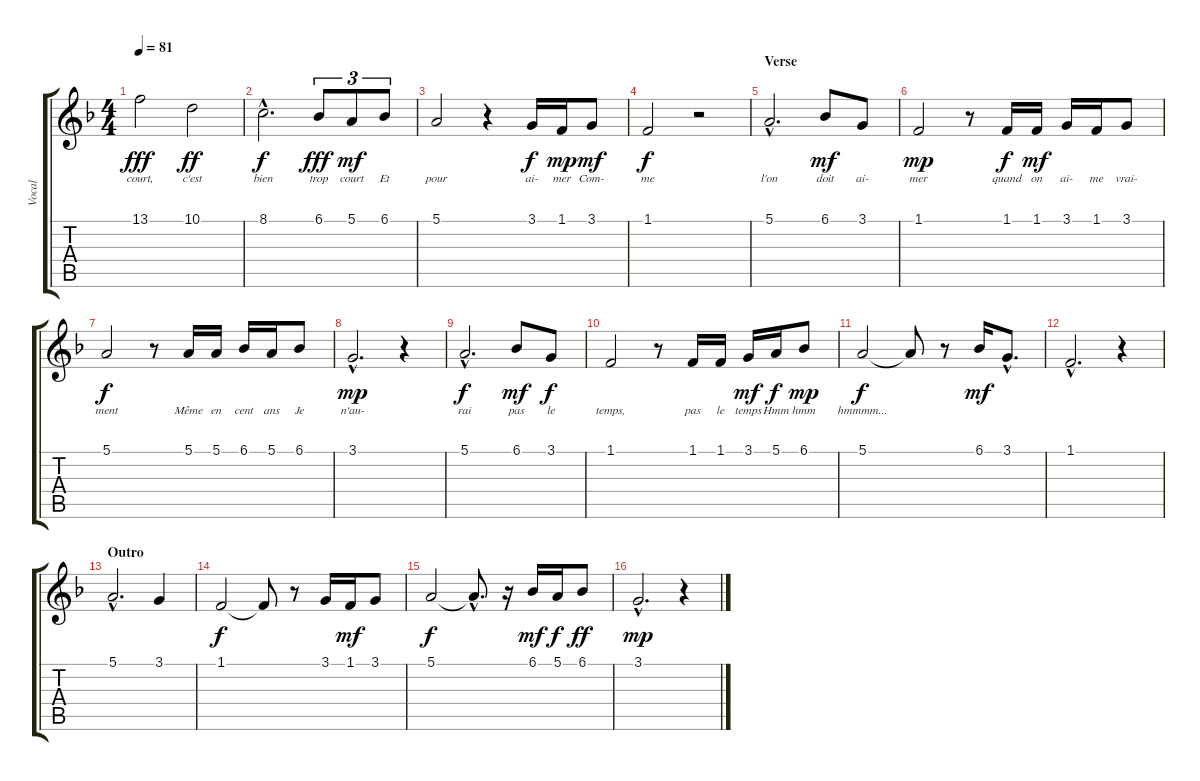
\track ("Vocal" "Vocal") {instrument clarinet}
\staff {score tabs}
\tuning (E4 B3 G3 D3 A2 E2) {hide}
\ts (4 4)
\tempo 81
\clef g2
\ks f
13.1.2{lyrics (0 "court,") lyrics (1 "") lyrics (2 "") lyrics (3 "") lyrics (4 "") dy fff} 10.1.2{lyrics (0 "c'est") lyrics (1 "") lyrics (2 "") lyrics (3 "") lyrics (4 "") dy ff} |
8.1{hac}.2{d lyrics (0 "bien") lyrics (1 "") lyrics (2 "") lyrics (3 "") lyrics (4 "") dy f} 6.1.8{tu (3 2) lyrics (0 "trop") lyrics (1 "") lyrics (2 "") lyrics (3 "") lyrics (4 "") dy fff} 5.1.8{tu (3 2) lyrics (0 "court") lyrics (1 "") lyrics (2 "") lyrics (3 "") lyrics (4 "") dy mf} 6.1.8{tu (3 2) lyrics (0 "Et") lyrics (1 "") lyrics (2 "") lyrics (3 "") lyrics (4 "")} |
5.1.2{lyrics (0 "pour") lyrics (1 "") lyrics (2 "") lyrics (3 "") lyrics (4 "")} r.4 3.1.16{lyrics (0 "ai-") lyrics (1 "") lyrics (2 "") lyrics (3 "") lyrics (4 "") dy f} 1.1.16{lyrics (0 "mer") lyrics (1 "") lyrics (2 "") lyrics (3 "") lyrics (4 "") dy mp} 3.1.8{lyrics (0 "Com-") lyrics (1 "") lyrics (2 "") lyrics (3 "") lyrics (4 "") dy mf} |
1.1.2{lyrics (0 "me") lyrics (1 "") lyrics (2 "") lyrics (3 "") lyrics (4 "") dy f} r.2 |
\section ("" "Verse")
5.1{hac}.2{d lyrics (0 "l'on") lyrics (1 "") lyrics (2 "") lyrics (3 "") lyrics (4 "")} 6.1.8{lyrics (0 "doit") lyrics (1 "") lyrics (2 "") lyrics (3 "") lyrics (4 "") dy mf} 3.1.8{lyrics (0 "ai-") lyrics (1 "") lyrics (2 "") lyrics (3 "") lyrics (4 "")} |
1.1.2{lyrics (0 "mer") lyrics (1 "") lyrics (2 "") lyrics (3 "") lyrics (4 "") dy mp} r.8 1.1.16{lyrics (0 "quand") lyrics (1 "") lyrics (2 "") lyrics (3 "") lyrics (4 "") dy f} 1.1.16{lyrics (0 "on") lyrics (1 "") lyrics (2 "") lyrics (3 "") lyrics (4 "") dy mf} 3.1.16{lyrics (0 "ai-") lyrics (1 "") lyrics (2 "") lyrics (3 "") lyrics (4 "")} 1.1.16{lyrics (0 "me") lyrics (1 "") lyrics (2 "") lyrics (3 "") lyrics (4 "")} 3.1.8{lyrics (0 "vrai-") lyrics (1 "") lyrics (2 "") lyrics (3 "") lyrics (4 "")} |
5.1.2{lyrics (0 "ment") lyrics (1 "") lyrics (2 "") lyrics (3 "") lyrics (4 "") dy f} r.8 5.1.16{lyrics (0 "Même") lyrics (1 "") lyrics (2 "") lyrics (3 "") lyrics (4 "")} 5.1.16{lyrics (0 "en") lyrics (1 "") lyrics (2 "") lyrics (3 "") lyrics (4 "")} 6.1.16{lyrics (0 "cent") lyrics (1 "") lyrics (2 "") lyrics (3 "") lyrics (4 "")} 5.1.16{lyrics (0 "ans") lyrics (1 "") lyrics (2 "") lyrics (3 "") lyrics (4 "")} 6.1.8{lyrics (0 "Je") lyrics (1 "") lyrics (2 "") lyrics (3 "") lyrics (4 "")} |
3.1{hac}.2{d lyrics (0 "n'au-") lyrics (1 "") lyrics (2 "") lyrics (3 "") lyrics (4 "") dy mp} r.4 |
5.1{hac}.2{d lyrics (0 "rai") lyrics (1 "") lyrics (2 "") lyrics (3 "") lyrics (4 "") dy f} 6.1.8{lyrics (0 "pas") lyrics (1 "") lyrics (2 "") lyrics (3 "") lyrics (4 "") dy mf} 3.1.8{lyrics (0 "le") lyrics (1 "") lyrics (2 "") lyrics (3 "") lyrics (4 "") dy f} |
1.1.2{lyrics (0 "temps,") lyrics (1 "") lyrics (2 "") lyrics (3 "") lyrics (4 "")} r.8 1.1.16{lyrics (0 "pas") lyrics (1 "") lyrics (2 "") lyrics (3 "") lyrics (4 "")} 1.1.16{lyrics (0 "le") lyrics (1 "") lyrics (2 "") lyrics (3 "") lyrics (4 "")} 3.1.16{lyrics (0 "temps") lyrics (1 "") lyrics (2 "") lyrics (3 "") lyrics (4 "") dy mf} 5.1.16{lyrics (0 "Hmm") lyrics (1 "") lyrics (2 "") lyrics (3 "") lyrics (4 "") dy f} 6.1.8{lyrics (0 "hmm") lyrics (1 "") lyrics (2 "") lyrics (3 "") lyrics (4 "") dy mp} |
5.1.2{lyrics (0 "hmmmm...") lyrics (1 "") lyrics (2 "") lyrics (3 "") lyrics (4 "") dy f} 5.1{t}.8 r.8 6.1.16{dy mf} 3.1{hac}.8{d} |
1.1{hac}.2{d} r.4 |
\section ("" "Outro")
5.1{hac}.2{d} 3.1.4 |
1.1.2{dy f} 1.1{t}.8 r.8 3.1.16 1.1.16{dy mf} 3.1.8 |
5.1.2{dy f} 5.1{hac t}.8{d} r.16 6.1.16{dy mf} 5.1.16{dy f} 6.1.8{dy ff} |
3.1{hac}.2{d dy mp} r.4
